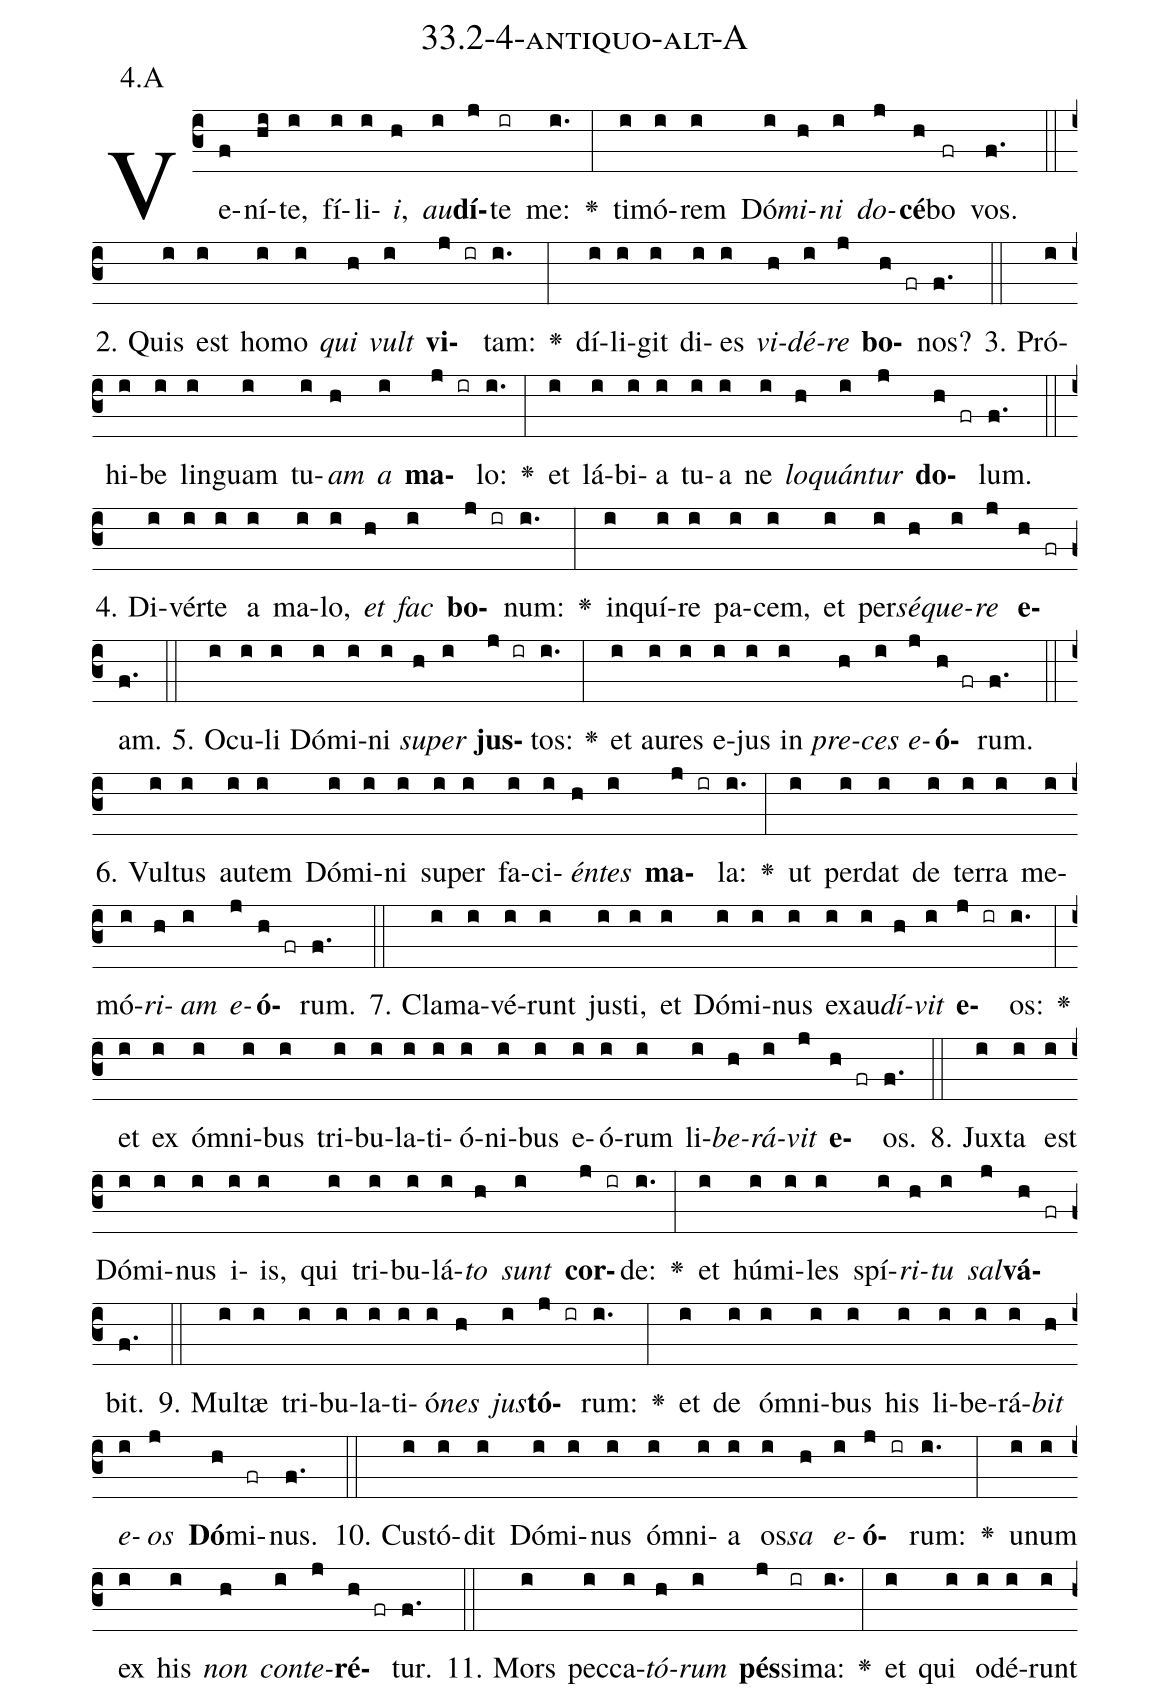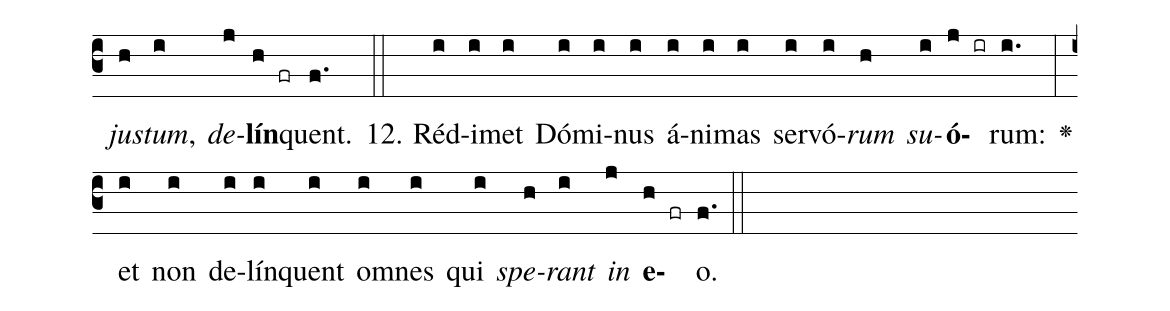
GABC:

name: 33.2-4-antiquo-alt-A;
annotation: 4.A;
%%
(c3)Ve(f)ní(hi)te,(i) fí(i)li(i)<i>i</i>,(h) <i>au</i>(i)<b>dí</b>(j)te(ir) me:(i.) <v>\greheightstar</v>(:) ti(i)mó(i)rem(i) Dó(i)<i>mi</i>(h)<i>ni</i>(i) <i>do</i>(j)<b>cé</b>(h)bo(fr) vos.(f.) (::)
2. Quis(i) est(i) ho(i)mo(i) <i>qui</i>(h) <i>vult</i>(i) <b>vi</b>(j ir)tam:(i.) <v>\greheightstar</v>(:) dí(i)li(i)git(i) di(i)es(i) <i>vi</i>(h)<i>dé</i>(i)<i>re</i>(j) <b>bo</b>(h fr)nos?(f.) (::)
3. Pró(i)hi(i)be(i) lin(i)guam(i) tu(i)<i>am</i>(h) <i>a</i>(i) <b>ma</b>(j ir)lo:(i.) <v>\greheightstar</v>(:) et(i) lá(i)bi(i)a(i) tu(i)a(i) ne(i) <i>lo</i>(h)<i>quán</i>(i)<i>tur</i>(j) <b>do</b>(h fr)lum.(f.) (::)
4. Di(i)vér(i)te(i) a(i) ma(i)lo,(i) <i>et</i>(h) <i>fac</i>(i) <b>bo</b>(j ir)num:(i.) <v>\greheightstar</v>(:) in(i)quí(i)re(i) pa(i)cem,(i) et(i) per(i)<i>sé</i>(h)<i>que</i>(i)<i>re</i>(j) <b>e</b>(h fr)am.(f.) (::)
5. O(i)cu(i)li(i) Dó(i)mi(i)ni(i) <i>su</i>(h)<i>per</i>(i) <b>jus</b>(j ir)tos:(i.) <v>\greheightstar</v>(:) et(i) au(i)res(i) e(i)jus(i) in(i) <i>pre</i>(h)<i>ces</i>(i) <i>e</i>(j)<b>ó</b>(h fr)rum.(f.) (::)
6. Vul(i)tus(i) au(i)tem(i) Dó(i)mi(i)ni(i) su(i)per(i) fa(i)ci(i)<i>én</i>(h)<i>tes</i>(i) <b>ma</b>(j ir)la:(i.) <v>\greheightstar</v>(:) ut(i) per(i)dat(i) de(i) ter(i)ra(i) me(i)mó(i)<i>ri</i>(h)<i>am</i>(i) <i>e</i>(j)<b>ó</b>(h fr)rum.(f.) (::)
7. Cla(i)ma(i)vé(i)runt(i) jus(i)ti,(i) et(i) Dó(i)mi(i)nus(i) ex(i)au(i)<i>dí</i>(h)<i>vit</i>(i) <b>e</b>(j ir)os:(i.) <v>\greheightstar</v>(:) et(i) ex(i) óm(i)ni(i)bus(i) tri(i)bu(i)la(i)ti(i)ó(i)ni(i)bus(i) e(i)ó(i)rum(i) li(i)<i>be</i>(h)<i>rá</i>(i)<i>vit</i>(j) <b>e</b>(h fr)os.(f.) (::)
8. Jux(i)ta(i) est(i) Dó(i)mi(i)nus(i) i(i)is,(i) qui(i) tri(i)bu(i)lá(i)<i>to</i>(h) <i>sunt</i>(i) <b>cor</b>(j ir)de:(i.) <v>\greheightstar</v>(:) et(i) hú(i)mi(i)les(i) spí(i)<i>ri</i>(h)<i>tu</i>(i) <i>sal</i>(j)<b>vá</b>(h fr)bit.(f.) (::)
9. Mul(i)tæ(i) tri(i)bu(i)la(i)ti(i)ó(i)<i>nes</i>(h) <i>jus</i>(i)<b>tó</b>(j ir)rum:(i.) <v>\greheightstar</v>(:) et(i) de(i) óm(i)ni(i)bus(i) his(i) li(i)be(i)rá(i)<i>bit</i>(h) <i>e</i>(i)<i>os</i>(j) <b>Dó</b>(h)mi(fr)nus.(f.) (::)
10. Cus(i)tó(i)dit(i) Dó(i)mi(i)nus(i) óm(i)ni(i)a(i) os(i)<i>sa</i>(h) <i>e</i>(i)<b>ó</b>(j ir)rum:(i.) <v>\greheightstar</v>(:) u(i)num(i) ex(i) his(i) <i>non</i>(h) <i>con</i>(i)<i>te</i>(j)<b>ré</b>(h fr)tur.(f.) (::)
11. Mors(i) pec(i)ca(i)<i>tó</i>(h)<i>rum</i>(i) <b>pés</b>(j)si(ir)ma:(i.) <v>\greheightstar</v>(:) et(i) qui(i) o(i)dé(i)runt(i) <i>jus</i>(h)<i>tum</i>,(i) <i>de</i>(j)<b>lín</b>(h fr)quent.(f.) (::)
12. Réd(i)i(i)met(i) Dó(i)mi(i)nus(i) á(i)ni(i)mas(i) ser(i)vó(i)<i>rum</i>(h) <i>su</i>(i)<b>ó</b>(j ir)rum:(i.) <v>\greheightstar</v>(:) et(i) non(i) de(i)lín(i)quent(i) om(i)nes(i) qui(i) <i>spe</i>(h)<i>rant</i>(i) <i>in</i>(j) <b>e</b>(h fr)o.(f.) (::)
